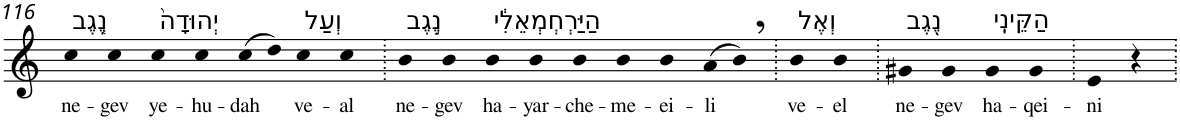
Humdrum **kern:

**kern	**text
*part1	*part1
*staff1	*staff1
*I"Piano	*
*I'Pno	*
!!LO:PB:g=z
*clefG2	*
*k[]	*
=116	=116
!LO:TX:a:t=נֶ֤גֶב	!
!	!LO:LY:b
4cc	ne-
!	!LO:LY:b
4cc	-gev
!LO:TX:a:t=יְהוּדָה֙	!
!	!LO:LY:b
4cc	ye-
!	!LO:LY:b
4cc	-hu-
!	!LO:LY:b
(>8cc	-dah
8dd)	.
!LO:TX:a:t=וְעַל	!
!	!LO:LY:b
4cc	ve-
!	!LO:LY:b
4cc	-al
=117.	=117.
!LO:TX:a:t=נֶ֣גֶב	!
!	!LO:LY:b
4b	ne-
!	!LO:LY:b
4b	-gev
!LO:TX:a:t=הַיַּרְחְמְאֵלִ֔י	!
!	!LO:LY:b
4b	ha-
!	!LO:LY:b
4b	-yar-
!	!LO:LY:b
4b	-che-
!	!LO:LY:b
4b	-me-
!	!LO:LY:b
4b	-ei-
!	!LO:LY:b
(>8a	-li
8b,)	.
=118.	=118.
!LO:TX:a:t=וְאֶל	!
!	!LO:LY:b
4b	ve-
!	!LO:LY:b
4b	-el
=119.	=119.
!LO:TX:a:t=נֶ֖גֶב	!
!	!LO:LY:b
4g#X	ne-
!	!LO:LY:b
4g#	-gev
!LO:TX:a:t=הַקֵּינִֽי	!
!	!LO:LY:b
4g#	ha-
!	!LO:LY:b
4g#	-qei-
=120.	=120.
!	!LO:LY:b
4e	-ni
4r	.
=.	=.
*-	*-
